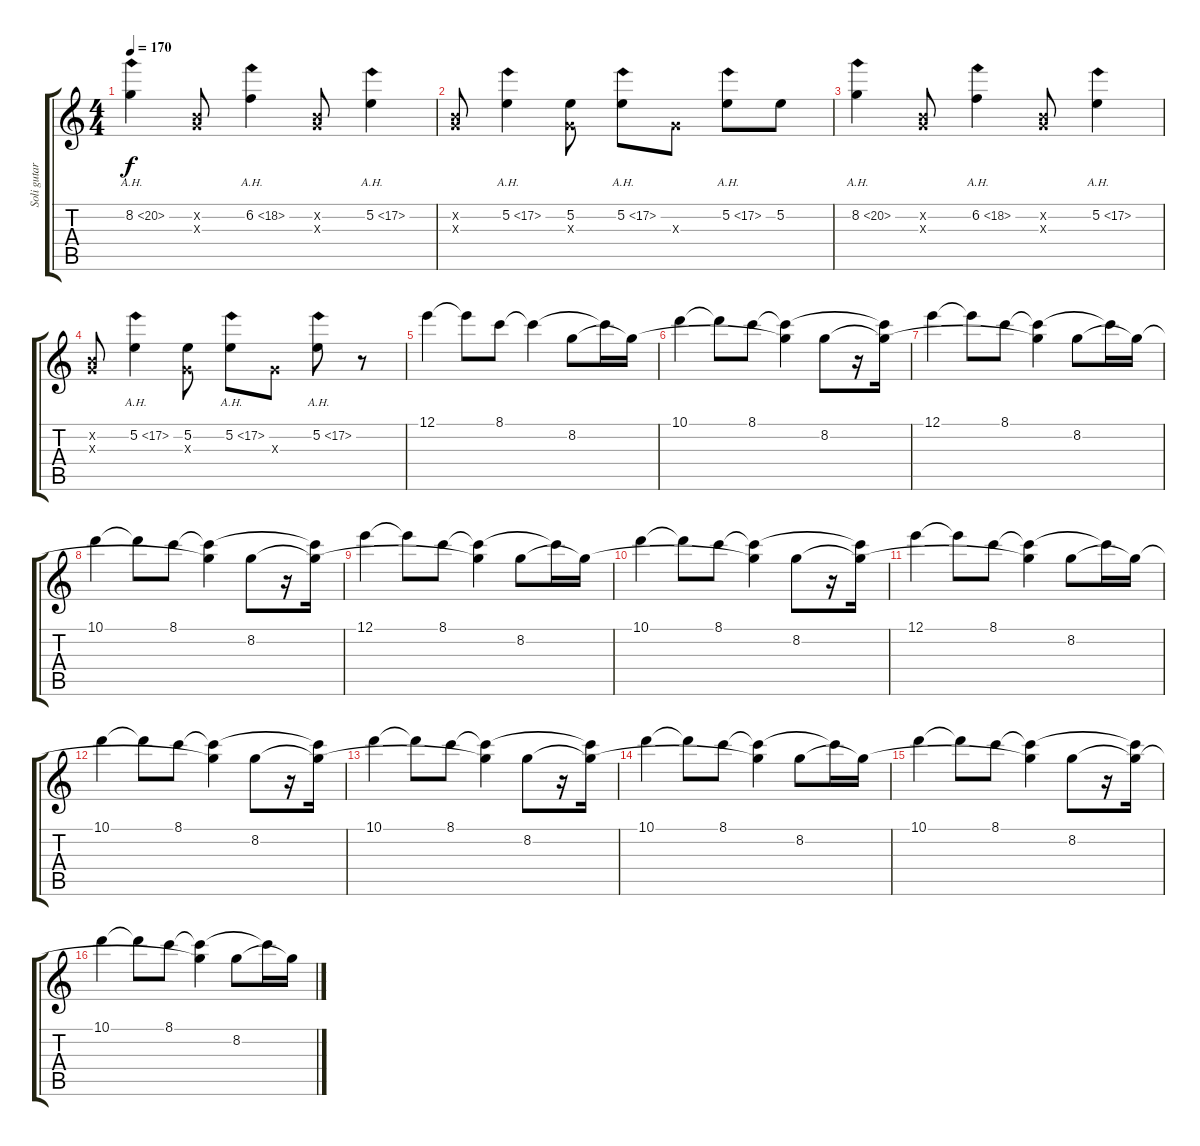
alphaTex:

\track ("Soli gutarr" "Soli gutar") {instrument electricguitarclean}
\staff {score tabs}
\tuning (E4 B3 G3 D3 A2 E2) {hide}
\ts (4 4)
\tempo 170
\clef g2
\ks c
8.2{ah 12}.4{dy f} (0.2{x} 0.3{x}).8 6.2{ah 12}.4 (0.2{x} 0.3{x}).8 5.2{ah 12}.4 |
(0.2{x} 0.3{x}).8 5.2{ah 12}.4 (5.2 0.3{x}).8 5.2{ah 12}.8 0.3{x}.8 5.2{ah 12}.8 5.2.8 |
8.2{ah 12}.4 (0.2{x} 0.3{x}).8 6.2{ah 12}.4 (0.2{x} 0.3{x}).8 5.2{ah 12}.4 |
(0.2{x} 0.3{x}).8 5.2{ah 12}.4 (5.2 0.3{x}).8 5.2{ah 12}.8 0.3{x}.8 5.2{ah 12}.8 r.8 |
12.1.4 12.1{t}.8 8.1.8 8.1{t}.4 8.2.8 8.1{t}.16 8.2{t}.16 |
10.1.4 10.1{t}.8 8.1.8 (8.1{t} 8.2{t}).4 8.2.8 r.16 (8.1{t} 8.2{t}).16 |
12.1.4 12.1{t}.8 8.1.8 (8.1{t} 8.2{t}).4 8.2.8 8.1{t}.16 8.2{t}.16 |
10.1.4 10.1{t}.8 8.1.8 (8.1{t} 8.2{t}).4 8.2.8 r.16 (8.1{t} 8.2{t}).16 |
12.1.4 12.1{t}.8 8.1.8 (8.1{t} 8.2{t}).4 8.2.8 8.1{t}.16 8.2{t}.16 |
10.1.4 10.1{t}.8 8.1.8 (8.1{t} 8.2{t}).4 8.2.8 r.16 (8.1{t} 8.2{t}).16 |
12.1.4 12.1{t}.8 8.1.8 (8.1{t} 8.2{t}).4 8.2.8 8.1{t}.16 8.2{t}.16 |
10.1.4 10.1{t}.8 8.1.8 (8.1{t} 8.2{t}).4 8.2.8 r.16 (8.1{t} 8.2{t}).16 |
10.1.4 10.1{t}.8 8.1.8 (8.1{t} 8.2{t}).4 8.2.8 r.16 (8.1{t} 8.2{t}).16 |
10.1.4 10.1{t}.8 8.1.8 (8.1{t} 8.2{t}).4 8.2.8 8.1{t}.16 8.2{t}.16 |
10.1.4 10.1{t}.8 8.1.8 (8.1{t} 8.2{t}).4 8.2.8 r.16 (8.1{t} 8.2{t}).16 |
10.1.4 10.1{t}.8 8.1.8 (8.1{t} 8.2{t}).4 8.2.8 8.1{t}.16 8.2{t}.16
